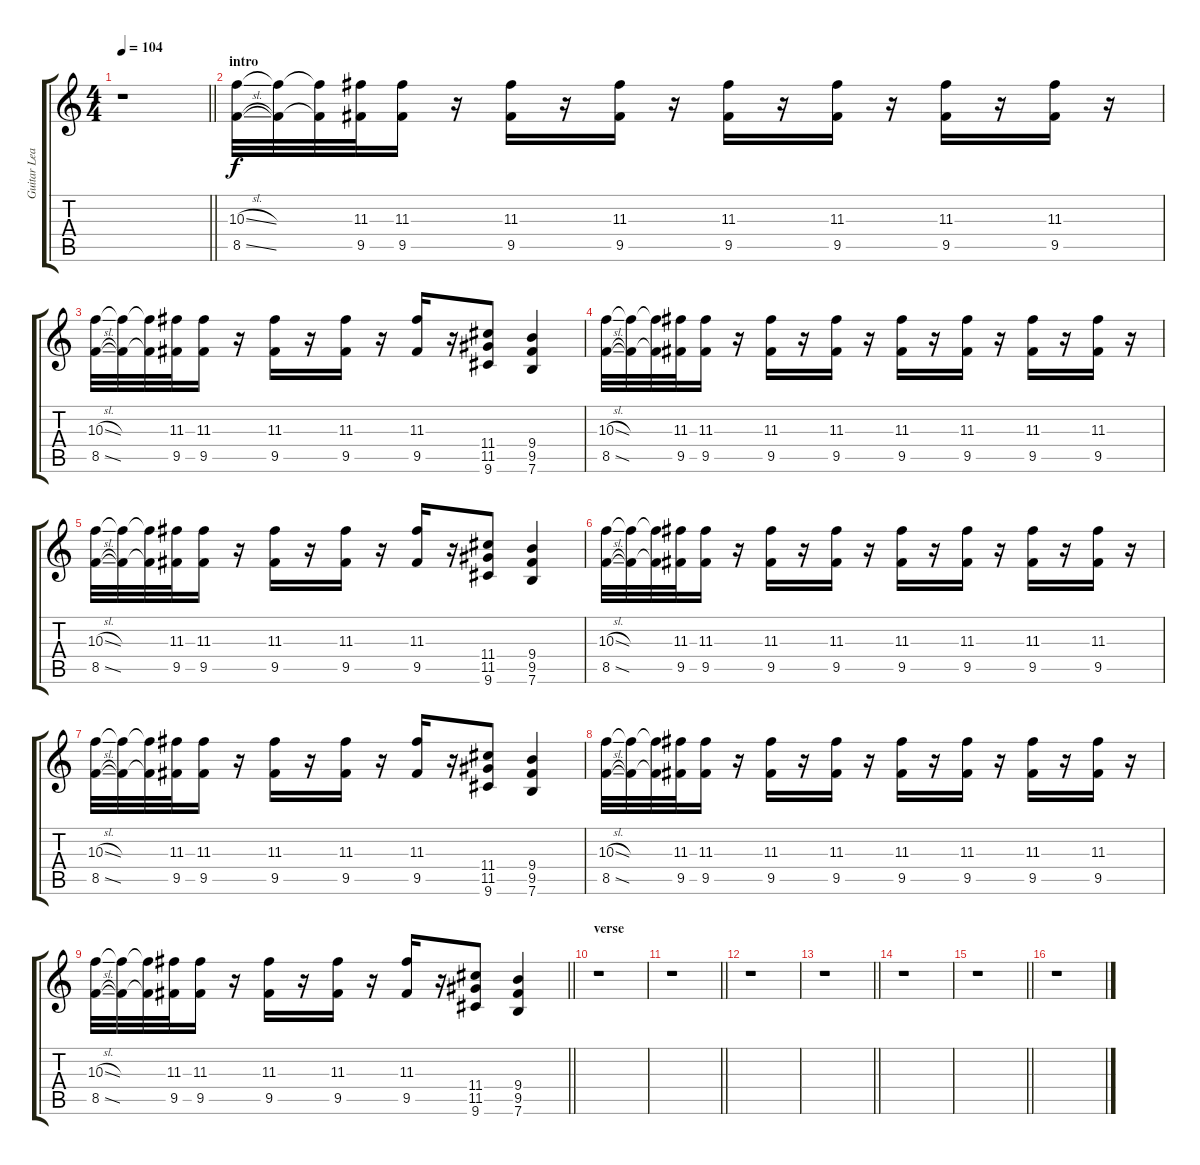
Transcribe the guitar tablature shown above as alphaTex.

\track ("Guitar Lead" "Guitar Lea") {instrument distortionguitar}
\staff {score tabs}
\tuning (E4 B3 G3 D3 A2 E2) {hide}
\ts (4 4)
\tempo 104
\clef g2
\barLineRight lightlight
\ks c
r.1{dy f instrument distortionguitar} |
\section ("" "intro")
(10.3{sl} 8.5{sl}).32 (10.3{t} 8.5{t}).32 (10.3{t} 8.5{t}).32 (11.3 9.5).32 (11.3 9.5).16 r.16 (11.3 9.5).16 r.16 (11.3 9.5).16 r.16 (11.3 9.5).16 r.16 (11.3 9.5).16 r.16 (11.3 9.5).16 r.16 (11.3 9.5).16 r.16 |
(10.3{sl} 8.5{sl}).32 (10.3{t} 8.5{t}).32 (10.3{t} 8.5{t}).32 (11.3 9.5).32 (11.3 9.5).16 r.16 (11.3 9.5).16 r.16 (11.3 9.5).16 r.16 (11.3 9.5).16 r.16 (11.4 11.5 9.6).8 (9.4 9.5 7.6).4 |
(10.3{sl} 8.5{sl}).32 (10.3{t} 8.5{t}).32 (10.3{t} 8.5{t}).32 (11.3 9.5).32 (11.3 9.5).16 r.16 (11.3 9.5).16 r.16 (11.3 9.5).16 r.16 (11.3 9.5).16 r.16 (11.3 9.5).16 r.16 (11.3 9.5).16 r.16 (11.3 9.5).16 r.16 |
(10.3{sl} 8.5{sl}).32 (10.3{t} 8.5{t}).32 (10.3{t} 8.5{t}).32 (11.3 9.5).32 (11.3 9.5).16 r.16 (11.3 9.5).16 r.16 (11.3 9.5).16 r.16 (11.3 9.5).16 r.16 (11.4 11.5 9.6).8 (9.4 9.5 7.6).4 |
(10.3{sl} 8.5{sl}).32 (10.3{t} 8.5{t}).32 (10.3{t} 8.5{t}).32 (11.3 9.5).32 (11.3 9.5).16 r.16 (11.3 9.5).16 r.16 (11.3 9.5).16 r.16 (11.3 9.5).16 r.16 (11.3 9.5).16 r.16 (11.3 9.5).16 r.16 (11.3 9.5).16 r.16 |
(10.3{sl} 8.5{sl}).32 (10.3{t} 8.5{t}).32 (10.3{t} 8.5{t}).32 (11.3 9.5).32 (11.3 9.5).16 r.16 (11.3 9.5).16 r.16 (11.3 9.5).16 r.16 (11.3 9.5).16 r.16 (11.4 11.5 9.6).8 (9.4 9.5 7.6).4 |
(10.3{sl} 8.5{sl}).32 (10.3{t} 8.5{t}).32 (10.3{t} 8.5{t}).32 (11.3 9.5).32 (11.3 9.5).16 r.16 (11.3 9.5).16 r.16 (11.3 9.5).16 r.16 (11.3 9.5).16 r.16 (11.3 9.5).16 r.16 (11.3 9.5).16 r.16 (11.3 9.5).16 r.16 |
\barLineRight lightlight
(10.3{sl} 8.5{sl}).32 (10.3{t} 8.5{t}).32 (10.3{t} 8.5{t}).32 (11.3 9.5).32 (11.3 9.5).16 r.16 (11.3 9.5).16 r.16 (11.3 9.5).16 r.16 (11.3 9.5).16 r.16 (11.4 11.5 9.6).8 (9.4 9.5 7.6).4 |
\section ("" "verse")
r.1 |
\barLineRight lightlight
r.1 |
r.1 |
\barLineRight lightlight
r.1 |
r.1 |
\barLineRight lightlight
r.1 |
r.1
